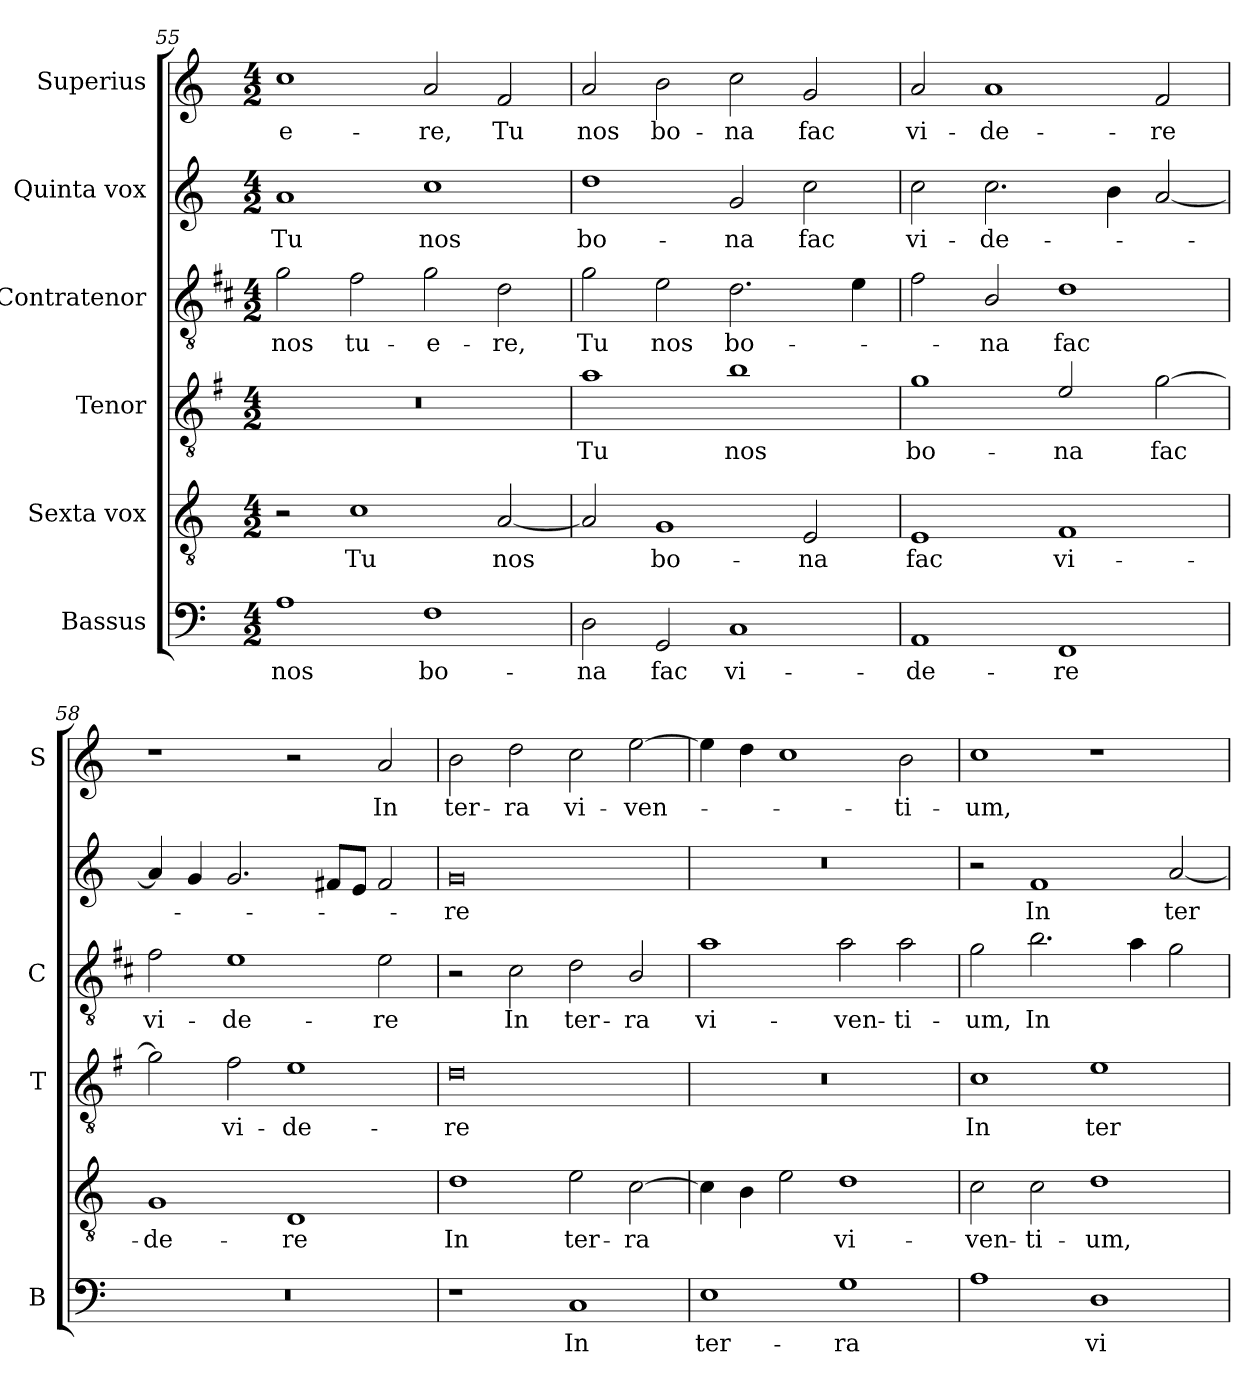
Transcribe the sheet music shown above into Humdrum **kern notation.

**kern	**text	**kern	**text	**kern	**text	**kern	**text	**kern	**text	**kern	**text
*part6	*part6	*part5	*part5	*part4	*part4	*part3	*part3	*part2	*part2	*part1	*part1
*staff6	*staff6	*staff5	*staff5	*staff4	*staff4	*staff3	*staff3	*staff2	*staff2	*staff1	*staff1
*I"Bassus	*	*I"Sexta vox	*	*I"Tenor	*	*I"Contratenor	*	*I"Quinta vox	*	*I"Superius	*
*I'B	*	*	*	*I'T	*	*I'C	*	*	*	*I'S	*
*clefF4	*	*clefGv2	*	*clefGv2	*	*clefGv2	*	*clefG2	*	*clefG2	*
*	*	*	*	*ITrd4c7	*	*ITrd1c2	*	*	*	*	*
*k[]	*	*k[]	*	*k[]	*	*k[]	*	*k[]	*	*k[]	*
*C:	*	*C:	*	*C:	*	*C:	*	*C:	*	*C:	*
*M4/2	*	*M4/2	*	*M4/2	*	*M4/2	*	*M4/2	*	*M4/2	*
=55	=55	=55	=55	=55	=55	=55	=55	=55	=55	=55	=55
!	!LO:LY:b	!	!	!	!	!	!LO:LY:b	!	!LO:LY:b	!	!LO:LY:b
1A	nos	2r	.	0r	.	2f\	nos	1a	Tu	1cc	-e-
!	!	!	!LO:LY:b	!	!	!	!LO:LY:b	!	!	!	!
.	.	1c	Tu	.	.	2e\	tu-	.	.	.	.
!	!LO:LY:b	!	!	!	!	!	!LO:LY:b	!	!LO:LY:b	!	!LO:LY:b
1F	bo-	.	.	.	.	2f\	-e-	1cc	nos	2a/	-re,
!	!	!	!LO:LY:b	!	!	!	!LO:LY:b	!	!	!	!LO:LY:b
.	.	[2A/	nos	.	.	2c\	-re,	.	.	2f/	Tu
=56	=56	=56	=56	=56	=56	=56	=56	=56	=56	=56	=56
!	!LO:LY:b	!	!	!	!LO:LY:b	!	!LO:LY:b	!	!LO:LY:b	!	!LO:LY:b
2D\	-na	2A/]	.	1d	Tu	2f\	Tu	1dd	bo-	2a/	nos
!	!LO:LY:b	!	!LO:LY:b	!	!	!	!LO:LY:b	!	!	!	!LO:LY:b
2GG/	fac	1G	bo-	.	.	2d\	nos	.	.	2b\	bo-
!	!LO:LY:b	!	!	!	!LO:LY:b	!	!LO:LY:b	!	!LO:LY:b	!	!LO:LY:b
1C	vi-	.	.	1e	nos	2.c\	bo-	2g/	-na	2cc\	-na
!	!	!	!LO:LY:b	!	!	!	!	!	!LO:LY:b	!	!LO:LY:b
.	.	2E/	-na	.	.	.	.	2cc\	fac	2g/	fac
.	.	.	.	.	.	4d\	.	.	.	.	.
=57	=57	=57	=57	=57	=57	=57	=57	=57	=57	=57	=57
!	!LO:LY:b	!	!LO:LY:b	!	!LO:LY:b	!	!	!	!LO:LY:b	!	!LO:LY:b
1AA	-de-	1E	fac	1c	bo-	2e\	.	2cc\	vi-	2a/	vi-
!	!	!	!	!	!	!	!LO:LY:b	!	!LO:LY:b	!	!LO:LY:b
.	.	.	.	.	.	2A/	-na	2.cc\	-de-	1a	-de-
!	!LO:LY:b	!	!LO:LY:b	!	!LO:LY:b	!	!LO:LY:b	!	!	!	!
1FF	-re	1F	vi-	2A/	-na	1c	fac	.	.	.	.
.	.	.	.	.	.	.	.	4b\	.	.	.
!	!	!	!	!	!LO:LY:b	!	!	!	!	!	!LO:LY:b
.	.	.	.	[2c\	fac	.	.	[2a/	.	2f/	-re
=58	=58	=58	=58	=58	=58	=58	=58	=58	=58	=58	=58
!	!	!	!LO:LY:b	!	!	!	!LO:LY:b	!	!	!	!
0r	.	1G	-de-	2c\]	.	2e\	vi-	4a/]	.	1r	.
.	.	.	.	.	.	.	.	4g/	.	.	.
!	!	!	!	!	!LO:LY:b	!	!LO:LY:b	!	!	!	!
.	.	.	.	2B\	vi-	1d	-de-	2.g/	.	.	.
!	!	!	!LO:LY:b	!	!LO:LY:b	!	!	!	!	!	!
.	.	1D	-re	1A	-de-	.	.	.	.	2r	.
.	.	.	.	.	.	.	.	8f#X/L	.	.	.
.	.	.	.	.	.	.	.	8e/J	.	.	.
!	!	!	!	!	!	!	!LO:LY:b	!	!	!	!LO:LY:b
.	.	.	.	.	.	2d\	-re	2f#/	.	2a/	In
=59	=59	=59	=59	=59	=59	=59	=59	=59	=59	=59	=59
!	!	!	!LO:LY:b	!	!LO:LY:b	!	!	!	!LO:LY:b	!	!LO:LY:b
1r	.	1d	In	0G	-re	2r	.	0g	-re	2b\	ter-
!	!	!	!	!	!	!	!LO:LY:b	!	!	!	!LO:LY:b
.	.	.	.	.	.	2B\	In	.	.	2dd\	-ra
!	!LO:LY:b	!	!LO:LY:b	!	!	!	!LO:LY:b	!	!	!	!LO:LY:b
1C	In	2e\	ter-	.	.	2c\	ter-	.	.	2cc\	vi-
!	!	!	!LO:LY:b	!	!	!	!LO:LY:b	!	!	!	!LO:LY:b
.	.	[2c\	-ra	.	.	2A/	-ra	.	.	[2ee\	-ven-
!!LO:LB:g=z
=60	=60	=60	=60	=60	=60	=60	=60	=60	=60	=60	=60
!	!LO:LY:b	!	!	!	!	!	!LO:LY:b	!	!	!	!
1E	ter-	4c\]	.	0r	.	1g	vi-	0r	.	4ee\]	.
.	.	4B\	.	.	.	.	.	.	.	4dd\	.
.	.	2e\	.	.	.	.	.	.	.	1cc	.
!	!LO:LY:b	!	!LO:LY:b	!	!	!	!LO:LY:b	!	!	!	!
1G	-ra	1d	vi-	.	.	2g\	-ven-	.	.	.	.
!	!	!	!	!	!	!	!LO:LY:b	!	!	!	!LO:LY:b
.	.	.	.	.	.	2g\	-ti-	.	.	2b\	-ti-
=61	=61	=61	=61	=61	=61	=61	=61	=61	=61	=61	=61
!	!	!	!LO:LY:b	!	!LO:LY:b	!	!LO:LY:b	!	!	!	!LO:LY:b
1A	.	2c\	-ven-	1F	In	2f\	-um,	2r	.	1cc	-um,
!	!	!	!LO:LY:b	!	!	!	!LO:LY:b	!	!LO:LY:b	!	!
.	.	2c\	-ti-	.	.	2.a\	In	1f	In	.	.
!	!LO:LY:b	!	!LO:LY:b	!	!LO:LY:b	!	!	!	!	!	!
1D	vi-	1d	-um,	1A	ter-	.	.	.	.	1r	.
.	.	.	.	.	.	4g\	.	.	.	.	.
!	!	!	!	!	!	!	!	!	!LO:LY:b	!	!
.	.	.	.	.	.	2f\	.	[2a/	ter-	.	.
=	=	=	=	=	=	=	=	=	=	=	=
*-	*-	*-	*-	*-	*-	*-	*-	*-	*-	*-	*-
